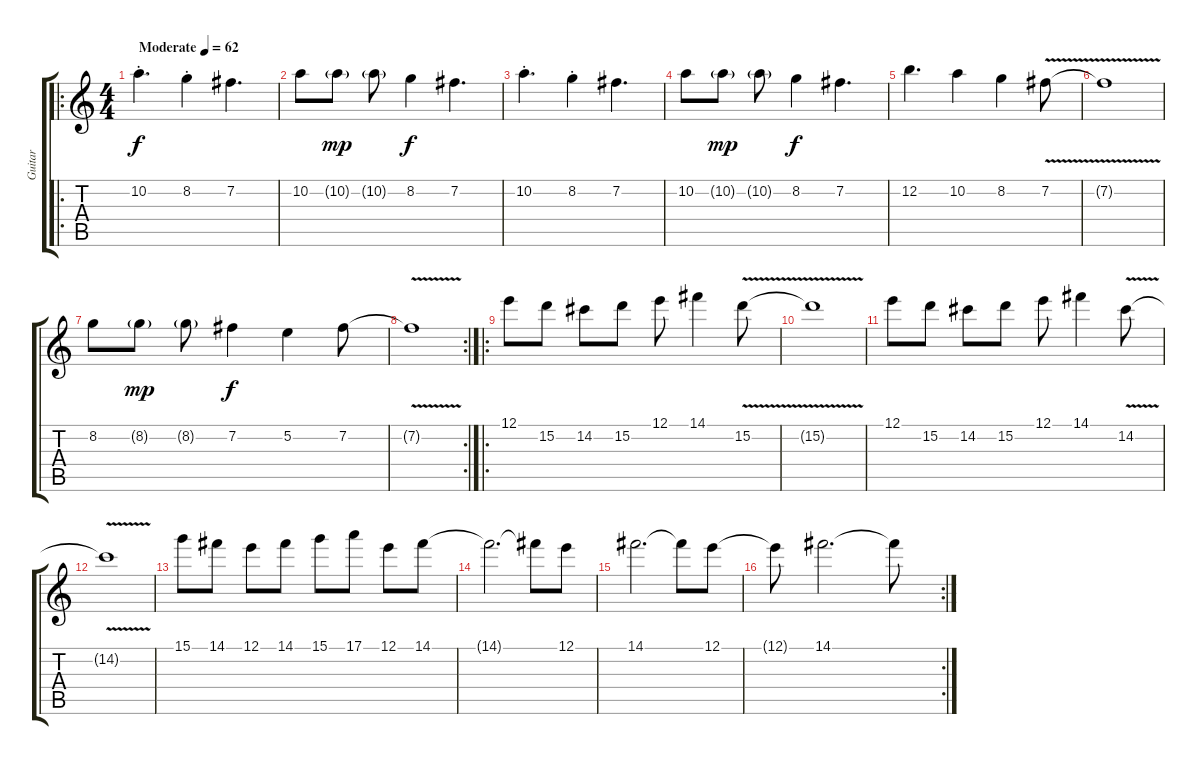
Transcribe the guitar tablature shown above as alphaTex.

\track ("Guitar" "Guitar") {instrument electricguitarclean}
\staff {score tabs}
\tuning (E4 B3 G3 D3 A2 E2) {hide}
\ro
\ts (4 4)
\tempo (62 "Moderate")
\clef g2
\ks c
10.2{st}.4{d dy f instrument electricguitarclean} 8.2{st}.4 7.2.4{d} |
10.2.8 10.2{g}.8{dy mp} 10.2{g}.8 8.2.4{dy f} 7.2.4{d} |
10.2{st}.4{d} 8.2{st}.4 7.2.4{d} |
10.2.8 10.2{g}.8{dy mp} 10.2{g}.8 8.2.4{dy f} 7.2.4{d} |
12.2.4{d} 10.2.4 8.2.4 7.2{v}.8 |
7.2{t}.1 |
8.2.8 8.2{g}.8{dy mp} 8.2{g}.8 7.2.4{dy f} 5.2.4 7.2.8 |
\rc 2
7.2{v t}.1 |
\ro
12.1.8 15.2.8 14.2.8 15.2.8 12.1.8 14.1.4 15.2{v}.8 |
15.2{t}.1 |
12.1.8 15.2.8 14.2.8 15.2.8 12.1.8 14.1.4 14.2{v}.8 |
14.2{t}.1 |
15.1.8 14.1.8 12.1.8 14.1.8 15.1.8 17.1.8 12.1.8 14.1.8 |
14.1{t}.2{d} 14.1{t}.8 12.1.8 |
14.1.2{d} 14.1{t}.8 12.1.8 |
\rc 2
12.1{t}.8 14.1.2{d} 14.1{t}.8
